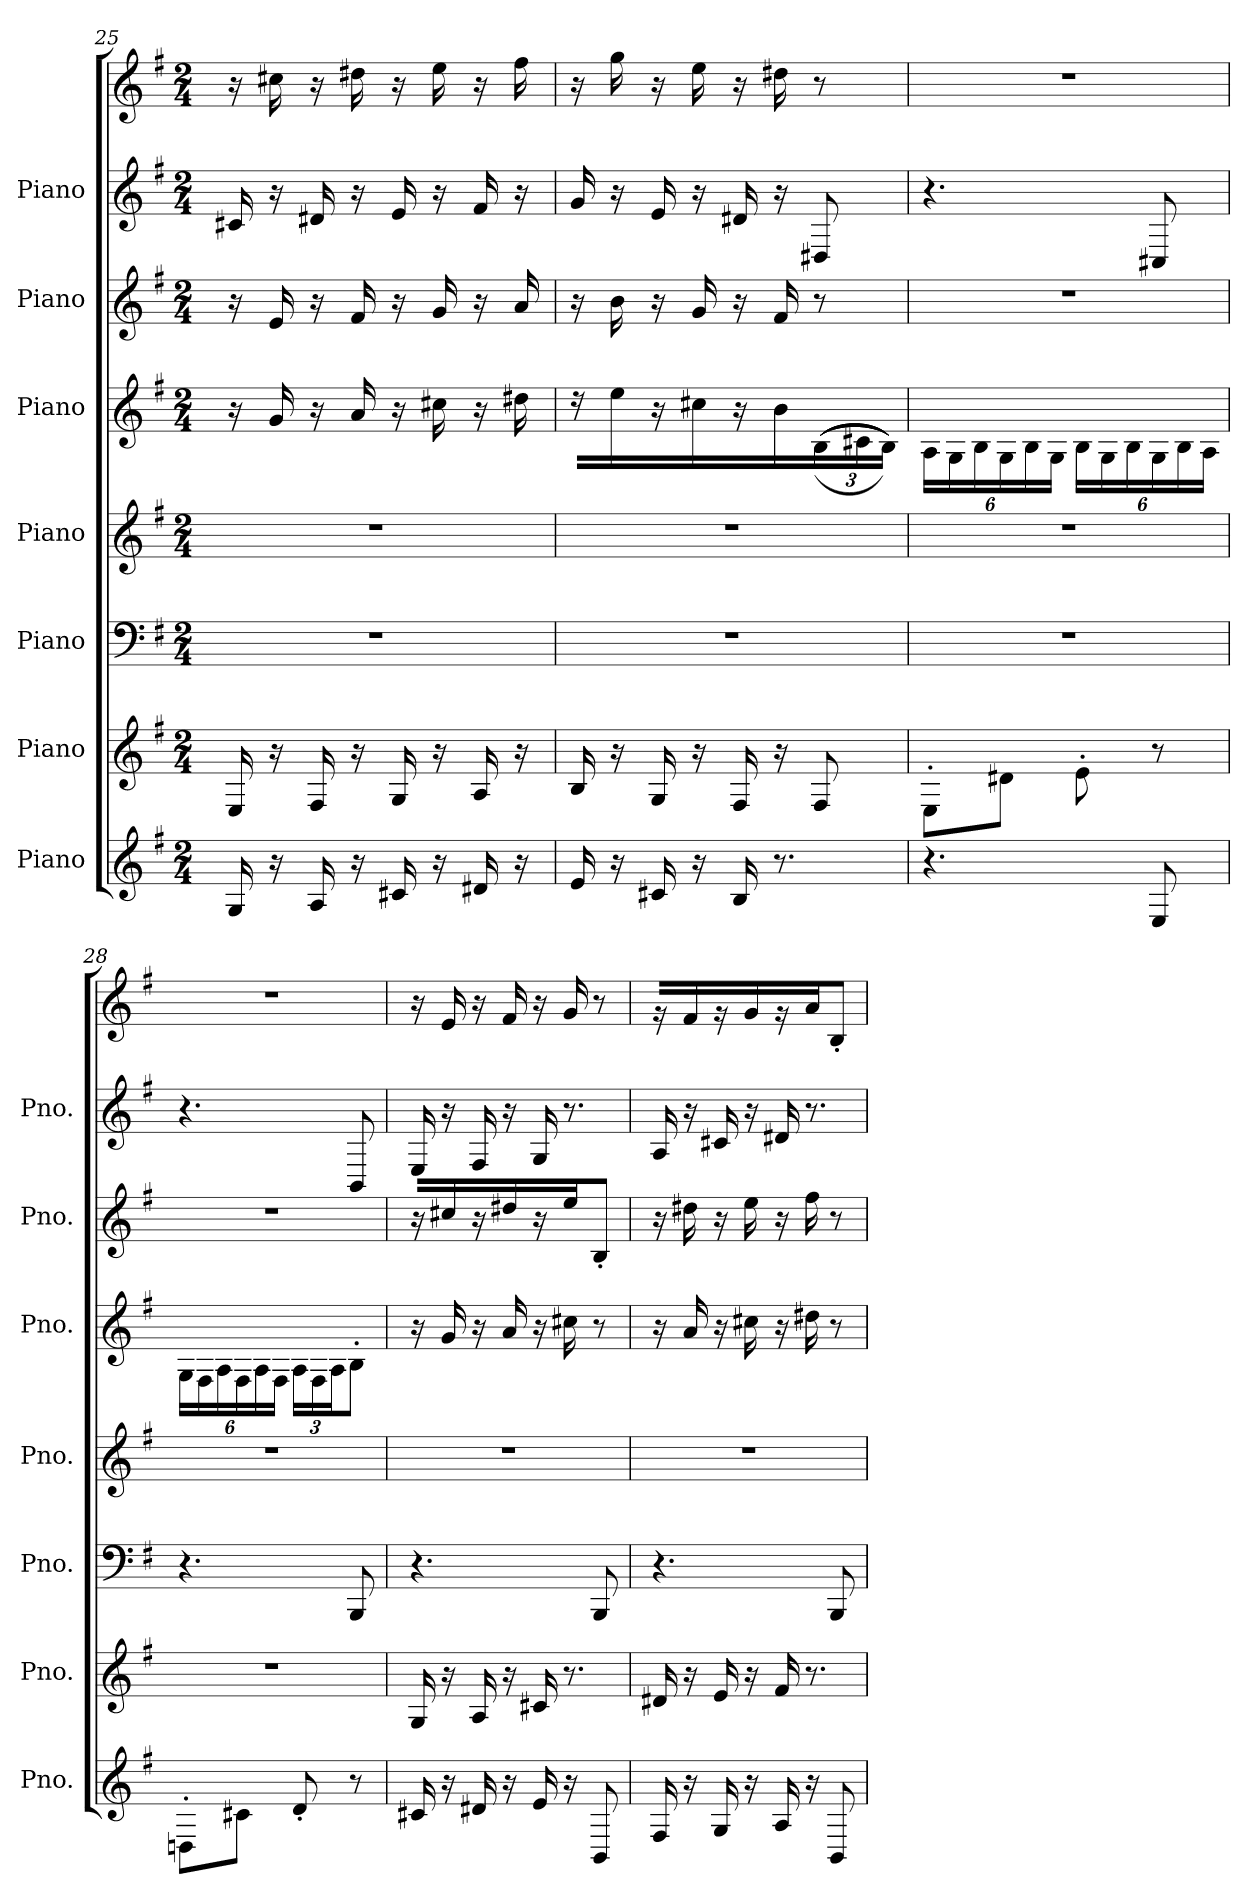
**kern	**kern	**kern	**kern	**kern	**kern	**kern	**kern
*part7	*part6	*part5	*part4	*part3	*part2	*part1	*part1
*staff8	*staff7	*staff6	*staff5	*staff4	*staff3	*staff2	*staff1
*I"Piano	*I"Piano	*I"Piano	*I"Piano	*I"Piano	*I"Piano	*I"Piano	*
*I'Pno.	*I'Pno.	*I'Pno.	*I'Pno.	*I'Pno.	*I'Pno.	*I'Pno.	*
*clefG2	*clefG2	*clefF4	*clefG2	*clefG2	*clefG2	*clefG2	*clefG2
*k[f#]	*k[f#]	*k[f#]	*k[f#]	*k[f#]	*k[f#]	*k[f#]	*k[f#]
*M2/4	*M2/4	*M2/4	*M2/4	*M2/4	*M2/4	*M2/4	*M2/4
=25	=25	=25	=25	=25	=25	=25	=25
16Gi	16Ej	2r	2r	16r	16r	16c#XZ	16r
16r	16r	.	.	16gV	16eN	16r	16cc#Xl
16Ai	16F#j	.	.	16r	16r	16d#XZ	16r
16r	16r	.	.	16aV	16f#N	16r	16dd#Xl
16c#i	16Gj	.	.	16r	16r	16eZ	16r
16r	16r	.	.	16cc#V	16gN	16r	16eel
16d#i	16Aj	.	.	16r	16r	16f#Z	16r
16r	16r	.	.	16dd#V	16aN	16r	16ff#l
=26	=26	=26	=26	=26	=26	=26	=26
16ei	16Bj	2r	2r	16r	16r	16gZ	16r
16r	16r	.	.	16eeV	16bN	16r	16ggl
16c#Xi	16Gj	.	.	16r	16r	16eZ	16r
16r	16r	.	.	16cc#XV	16gN	16r	16eel
16Bi	16F#j	.	.	16r	16r	16d#XZ	16r
8.r	16r	.	.	16bV	16f#N	16r	16dd#Xl
*	*	*	*	*Xbrackettup	*	*	*
.	8F#j	.	.	((((((24BV\	8r	8D#XZ	8r
.	.	.	.	24c#XV\	.	.	.
.	.	.	.	24BV\JJ))))))	.	.	.
!!LO:LB:g=z
=27	=27	=27	=27	=27	=27	=27	=27
4.r	8E'j\L	2r	2r	24AV\LL	2r	4.r	2r
.	.	.	.	24GV\	.	.	.
.	.	.	.	24BV\	.	.	.
.	8d#Xj\J	.	.	24GV\	.	.	.
.	.	.	.	24BV\	.	.	.
.	.	.	.	24GV\JJ	.	.	.
.	8e'j\L	.	.	24BV\LL	.	.	.
.	.	.	.	24GV\	.	.	.
.	.	.	.	24BV\	.	.	.
8Ei	8r	.	.	24GV\	.	8C#XZ	.
.	.	.	.	24BV\	.	.	.
.	.	.	.	24AV\JJ	.	.	.
=28	=28	=28	=28	=28	=28	=28	=28
8Dn'i\L	2r	4.r	2r	24GV\LL	2r	4.r	2r
.	.	.	.	24F#V\	.	.	.
.	.	.	.	24AV\	.	.	.
8c#Xi\J	.	.	.	24F#V\	.	.	.
.	.	.	.	24AV\	.	.	.
.	.	.	.	24F#V\JJ	.	.	.
8d'i/L	.	.	.	24AV\LL	.	.	.
.	.	.	.	24F#V\	.	.	.
.	.	.	.	24AV\J	.	.	.
8r	.	8BBB!	.	8B'V\J	.	8BBZ	.
=29	=29	=29	=29	=29	=29	=29	=29
16c#Xi	16Gj	4.r	2r	16r	16r	16EZ	16r
16r	16r	.	.	16gV	16cc#XN	16r	16el
16d#Xi	16Aj	.	.	16r	16r	16F#Z	16r
16r	16r	.	.	16aV	16dd#XN	16r	16f#l
16ei	16c#j	.	.	16r	16r	16GZ	16r
16r	8.r	.	.	16cc#V	16eeN	8.r	16gl
8BBi	.	8BBB!	.	8r	8B'N/J	.	8r
=30	=30	=30	=30	=30	=30	=30	=30
16F#i	16d#Xj	4.r	2r	16r	16r	16AZ	16r
16r	16r	.	.	16aV	16dd#XN	16r	16f#l
16Gi	16ej	.	.	16r	16r	16c#XZ	16r
16r	16r	.	.	16cc#XV	16eeN	16r	16gl
16Ai	16f#j	.	.	16r	16r	16d#Z	16r
16r	8.r	.	.	16dd#V	16ff#N	8.r	16al
8BBi	.	8BBB!	.	8r	8r	.	8B'l/J
=	=	=	=	=	=	=	=
*-	*-	*-	*-	*-	*-	*-	*-
